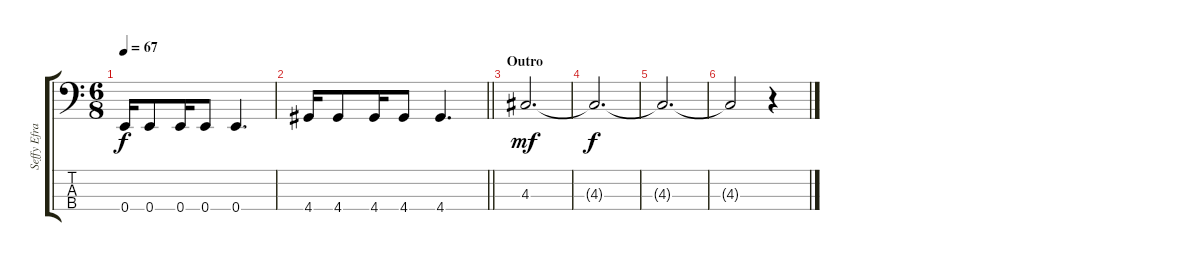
\track ("Seffy Efrati (Bass)" "Seffy Efra") {instrument electricbassfinger}
\staff {score tabs}
\tuning (G2 D2 A1 E1) {hide}
\ts (6 8)
\tempo 67
\clef f4
\ks c
0.4.16{dy f} 0.4.8 0.4.16 0.4.8 0.4.4{d} |
\barLineRight lightlight
4.4.16 4.4.8 4.4.16 4.4.8 4.4.4{d} |
\section ("" "Outro")
4.3.2{d dy mf} |
4.3{t}.2{d dy f} |
4.3{t}.2{d} |
4.3{t}.2 r.4
